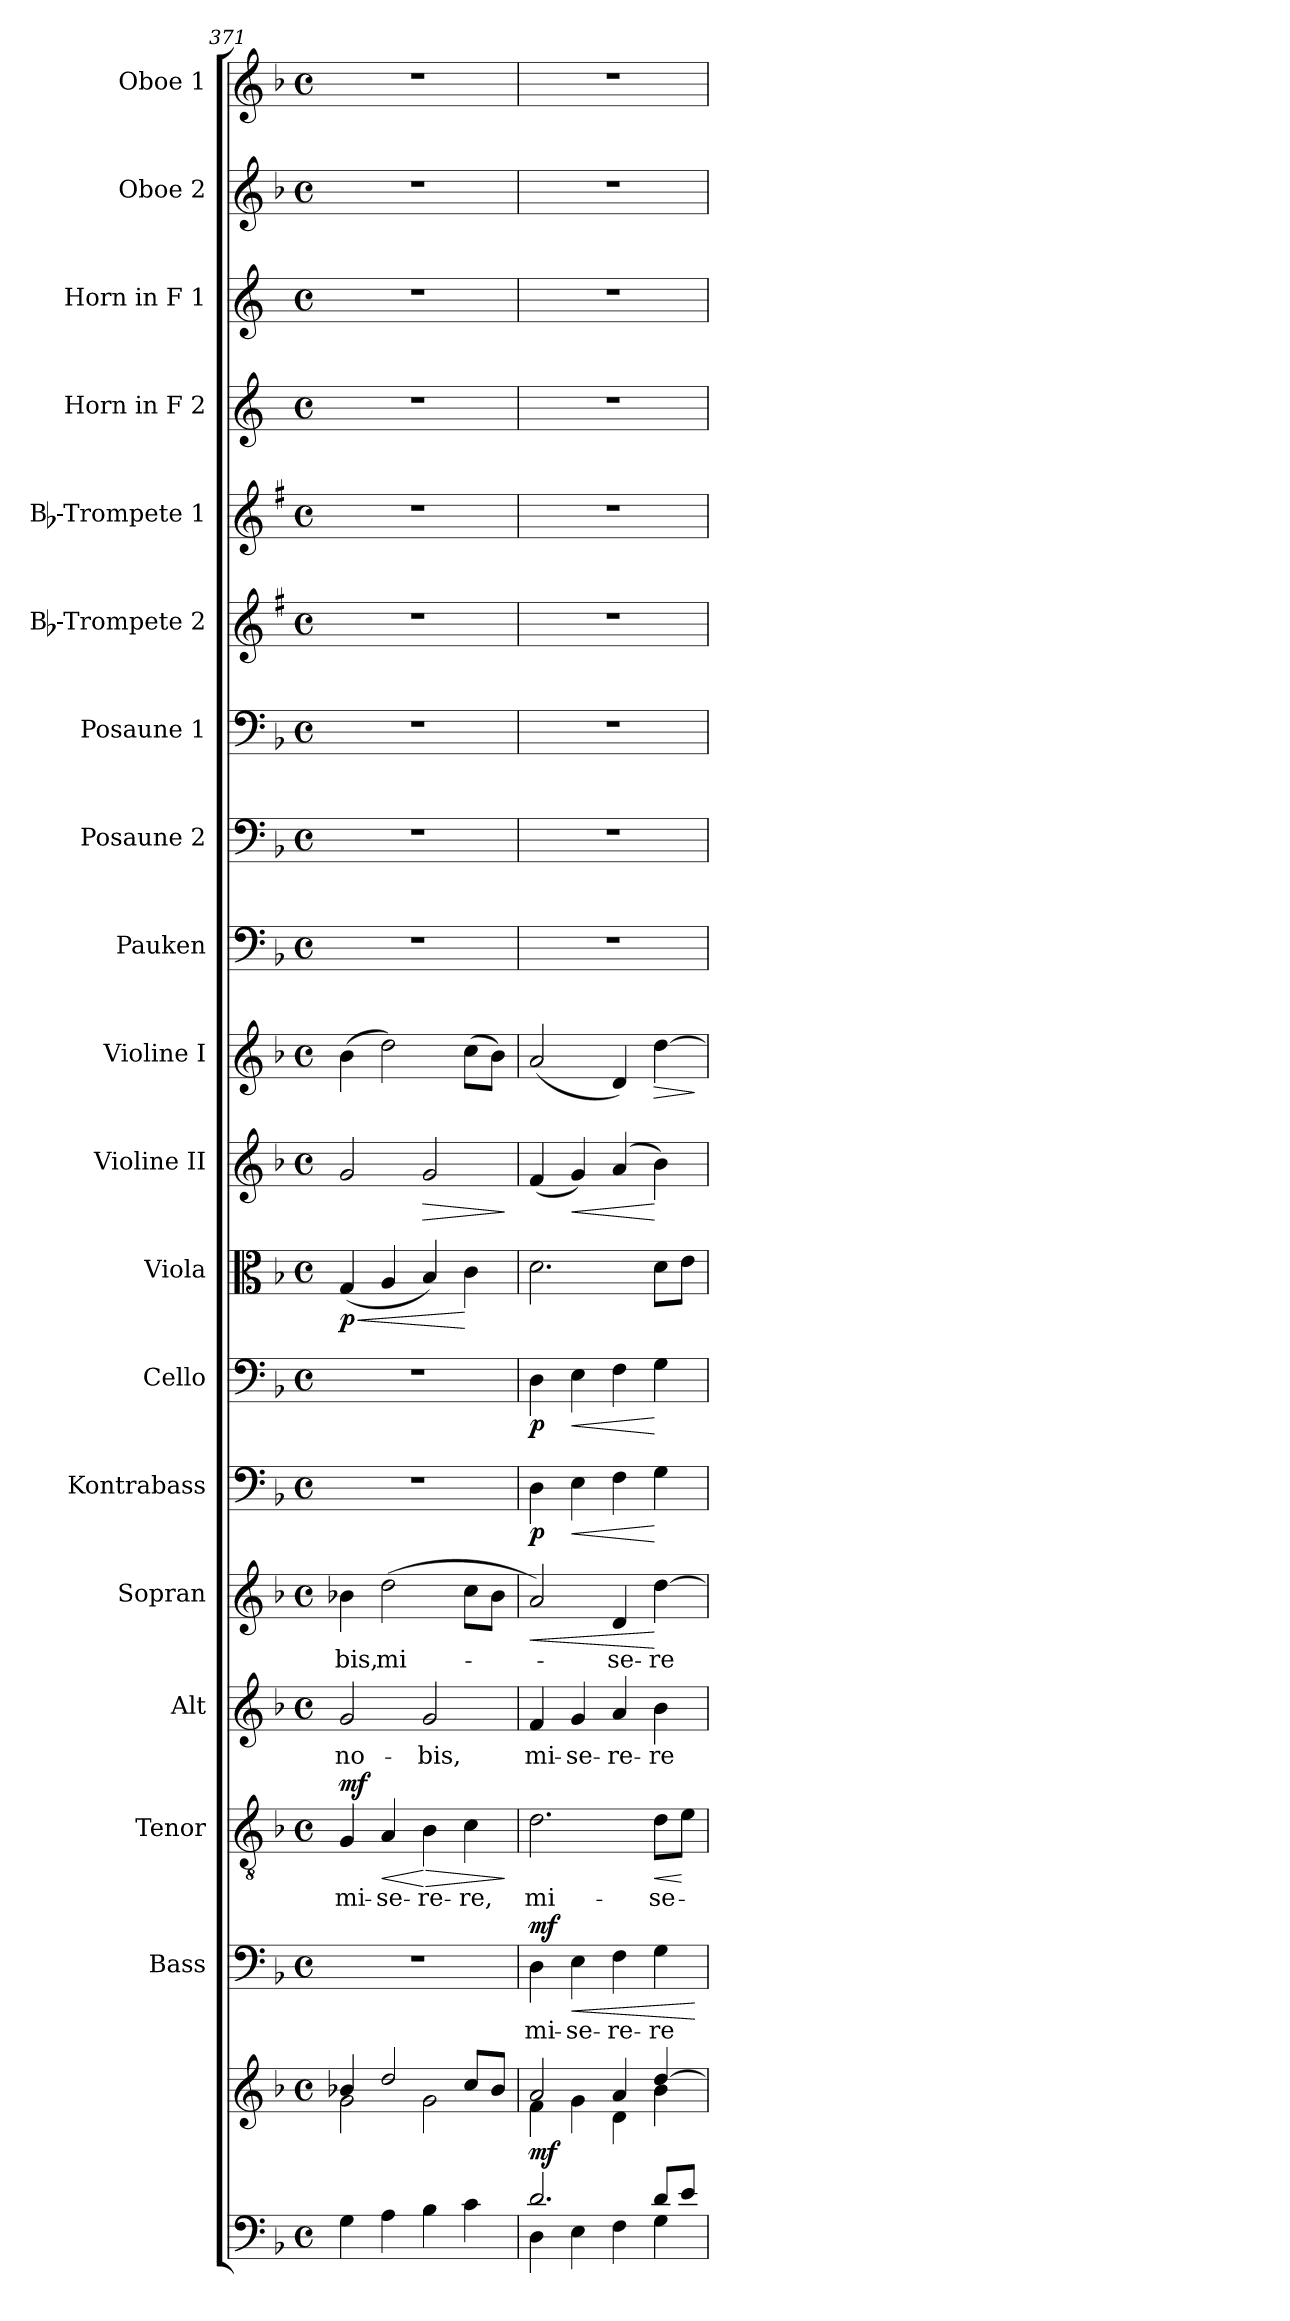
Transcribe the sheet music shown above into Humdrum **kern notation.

**kern	**kern	**dynam	**kern	**text	**dynam	**kern	**text	**dynam	**kern	**text	**kern	**text	**dynam	**kern	**dynam	**kern	**dynam	**kern	**dynam	**kern	**dynam	**kern	**dynam	**kern	**kern	**kern	**kern	**kern	**kern	**kern	**kern	**kern
*part19	*part19	*part19	*part18	*part18	*part18	*part17	*part17	*part17	*part16	*part16	*part15	*part15	*part15	*part14	*part14	*part13	*part13	*part12	*part12	*part11	*part11	*part10	*part10	*part9	*part8	*part7	*part6	*part5	*part4	*part3	*part2	*part1
*staff20	*staff19	*staff19/20	*staff18	*staff18	*staff18	*staff17	*staff17	*staff17	*staff16	*staff16	*staff15	*staff15	*staff15	*staff14	*staff14	*staff13	*staff13	*staff12	*staff12	*staff11	*staff11	*staff10	*staff10	*staff9	*staff8	*staff7	*staff6	*staff5	*staff4	*staff3	*staff2	*staff1
*	*	*	*I"Bass	*	*	*I"Tenor	*	*	*I"Alt	*	*I"Sopran	*	*	*I"Kontrabass	*	*I"Cello	*	*I"Viola	*	*I"Violine II	*	*I"Violine I	*	*I"Pauken	*I"Posaune 2	*I"Posaune 1	*I"Bb-Trompete 2	*I"Bb-Trompete 1	*I"Horn in F 2	*I"Horn in F 1	*I"Oboe 2	*I"Oboe 1
*	*	*	*I'B.	*	*	*I'T.	*	*	*I'A.	*	*I'S.	*	*	*I'Kb.	*	*	*	*I'Vla.	*	*I'Vl. II	*	*I'Vl. I	*	*I'Pk.	*I'Pos. 2	*I'Pos. 1	*I'Bb Trp. 2	*I'Bb Trp. 1	*	*	*I'Ob. 2	*I'Ob. 1
!!LO:PB:g=z
*clefF4	*clefG2	*	*clefF4	*	*	*clefGv2	*	*	*clefG2	*	*clefG2	*	*	*clefF4	*	*clefF4	*	*clefC3	*	*clefG2	*	*clefG2	*	*clefF4	*clefF4	*clefF4	*clefG2	*clefG2	*clefG2	*clefG2	*clefG2	*clefG2
*	*	*	*	*	*	*	*	*	*	*	*	*	*	*ITrd7c12	*	*	*	*	*	*	*	*	*	*	*	*	*ITrd1c2	*ITrd1c2	*ITrd4c7	*ITrd4c7	*	*
*k[b-]	*k[b-]	*	*k[b-]	*	*	*k[b-]	*	*	*k[b-]	*	*k[b-]	*	*	*k[b-]	*	*k[b-]	*	*k[b-]	*	*k[b-]	*	*k[b-]	*	*k[b-]	*k[b-]	*k[b-]	*k[b-]	*k[b-]	*k[b-]	*k[b-]	*k[b-]	*k[b-]
*F:	*F:	*	*F:	*	*	*F:	*	*	*F:	*	*F:	*	*	*F:	*	*F:	*	*F:	*	*F:	*	*F:	*	*F:	*F:	*F:	*F:	*F:	*F:	*F:	*F:	*F:
*M4/4	*M4/4	*	*M4/4	*	*	*M4/4	*	*	*M4/4	*	*M4/4	*	*	*M4/4	*	*M4/4	*	*M4/4	*	*M4/4	*	*M4/4	*	*M4/4	*M4/4	*M4/4	*M4/4	*M4/4	*M4/4	*M4/4	*M4/4	*M4/4
*met(c)	*met(c)	*	*met(c)	*	*	*met(c)	*	*	*met(c)	*	*met(c)	*	*	*met(c)	*	*met(c)	*	*met(c)	*	*met(c)	*	*met(c)	*	*met(c)	*met(c)	*met(c)	*met(c)	*met(c)	*met(c)	*met(c)	*met(c)	*met(c)
=371	=371	=371	=371	=371	=371	=371	=371	=371	=371	=371	=371	=371	=371	=371	=371	=371	=371	=371	=371	=371	=371	=371	=371	=371	=371	=371	=371	=371	=371	=371	=371	=371
*	*^	*	*	*	*	*	*	*	*	*	*	*	*	*	*	*	*	*	*	*	*	*	*	*	*	*	*	*	*	*	*	*
!	!	!	!	!	!	!	!	!LO:LY:b	!LO:DY:a	!	!LO:LY:b	!	!LO:LY:b	!	!	!	!	!	!	!LO:HP:b	!	!	!	!	!	!	!	!	!	!	!	!	!
!	!	!	!	!	!	!	!	!	!	!	!	!	!	!	!	!	!	!	!	!LO:DY:n=1:b	!	!	!	!	!	!	!	!	!	!	!	!	!
4G\	4b-X/	2g\	.	1r	.	.	4G/	mi-	mf	2g/	no-	4b-X\	-bis,	.	1r	.	1r	.	(<4G/	< p	2g/	.	(>4b-\	.	1r	1r	1r	1r	1r	1r	1r	1r	1r
!	!	!	!	!	!	!	!	!LO:LY:b	!LO:HP:b	!	!	!	!LO:LY:b	!	!	!	!	!	!	!	!	!	!	!	!	!	!	!	!	!	!	!	!
4A\	2dd/	.	.	.	.	.	4A/	-se-	<	.	.	(>2dd\	mi-	.	.	.	.	.	4A/	.	.	.	2dd\)	.	.	.	.	.	.	.	.	.	.
!	!	!	!	!	!	!	!	!LO:LY:b	!LO:HP:n=1:b	!	!LO:LY:b	!	!	!	!	!	!	!	!	!	!	!LO:HP:b	!	!	!	!	!	!	!	!	!	!	!
4B-\	.	2g\	.	.	.	.	4B-\	-re-	[ >	2g/	-bis,	.	.	.	.	.	.	.	4B-/)	.	2g/	>	.	.	.	.	.	.	.	.	.	.	.
!	!	!	!	!	!	!	!	!LO:LY:b	!	!	!	!	!	!	!	!	!	!	!	!	!	!	!	!	!	!	!	!	!	!	!	!	!
4c\	8cc/L	.	.	.	.	.	4c\	-re,	.	.	.	8cc\L	.	.	.	.	.	.	4c\	[	.	.	(>8cc\L	.	.	.	.	.	.	.	.	.	.
.	8b-/J	.	.	.	.	.	.	.	.	.	.	8b-\J	.	.	.	.	.	.	.	.	.	.	8b-\J)	.	.	.	.	.	.	.	.	.	.
*	*v	*v	*	*	*	*	*	*	*	*	*	*	*	*	*	*	*	*	*	*	*	*	*	*	*	*	*	*	*	*	*	*	*
.	.	.	.	.	.	.	.	]	.	.	.	.	.	.	.	.	.	.	.	.	]	.	.	.	.	.	.	.	.	.	.	.
=372	=372	=372	=372	=372	=372	=372	=372	=372	=372	=372	=372	=372	=372	=372	=372	=372	=372	=372	=372	=372	=372	=372	=372	=372	=372	=372	=372	=372	=372	=372	=372	=372
*^	*^	*	*	*	*	*	*	*	*	*	*	*	*	*	*	*	*	*	*	*	*	*	*	*	*	*	*	*	*	*	*	*
!	!	!	!	!LO:DY:b	!	!LO:LY:b	!LO:DY:a	!	!LO:LY:b	!	!	!LO:LY:b	!	!	!LO:HP:b	!	!LO:DY:b	!	!LO:DY:b	!	!	!	!	!	!	!	!	!	!	!	!	!	!	!
2.d/	4D\	2a/	4f\	mf	4D\	mi-	mf	2.d\	mi-	.	4f/	mi-	2a/)	.	<	4DD\	p	4D\	p	2.d\	.	(<4f/	.	(<2a/	.	1r	1r	1r	1r	1r	1r	1r	1r	1r
!	!	!	!	!	!	!LO:LY:b	!LO:HP:b	!	!	!	!	!LO:LY:b	!	!	!	!	!LO:HP:b	!	!LO:HP:b	!	!	!	!LO:HP:b	!	!	!	!	!	!	!	!	!	!	!
.	4E\	.	4g\	.	4E\	-se-	<	.	.	.	4g/	-se-	.	.	.	4EE\	<	4E\	<	.	.	4g/)	<	.	.	.	.	.	.	.	.	.	.	.
!	!	!	!	!	!	!LO:LY:b	!	!	!	!	!	!LO:LY:b	!	!LO:LY:b	!	!	!	!	!	!	!	!	!	!	!	!	!	!	!	!	!	!	!	!
.	4F\	4a/	4d\	.	4F\	-re-	.	.	.	.	4a/	-re-	4d/	-se-	.	4FF\	.	4F\	.	.	.	(4a/	.	4d/)	.	.	.	.	.	.	.	.	.	.
!	!	!	!	!	!	!LO:LY:b	!	!	!LO:LY:b	!LO:HP:b	!	!LO:LY:b	!	!LO:LY:b	!	!	!	!	!	!	!	!	!	!	!LO:HP:b	!	!	!	!	!	!	!	!	!
8d/L	4G\	[>4dd/	4b-\	.	4G\	-re	.	8d\L	-se-	<	4b-\	-re	[4dd\	-re-	[	4GG\	[	4G\	[	8d\L	.	4b-\)	[	[4dd\	>	.	.	.	.	.	.	.	.	.
8e/J	.	.	.	.	.	.	.	8e\J	.	[	.	.	.	.	.	.	.	.	.	8e\J	.	.	.	.	.	.	.	.	.	.	.	.	.	.
*v	*v	*	*	*	*	*	*	*	*	*	*	*	*	*	*	*	*	*	*	*	*	*	*	*	*	*	*	*	*	*	*	*	*	*
*	*v	*v	*	*	*	*	*	*	*	*	*	*	*	*	*	*	*	*	*	*	*	*	*	*	*	*	*	*	*	*	*	*	*
.	.	.	.	.	[	.	.	.	.	.	.	.	.	.	.	.	.	.	.	.	.	.	]	.	.	.	.	.	.	.	.	.
=	=	=	=	=	=	=	=	=	=	=	=	=	=	=	=	=	=	=	=	=	=	=	=	=	=	=	=	=	=	=	=	=
*-	*-	*-	*-	*-	*-	*-	*-	*-	*-	*-	*-	*-	*-	*-	*-	*-	*-	*-	*-	*-	*-	*-	*-	*-	*-	*-	*-	*-	*-	*-	*-	*-
